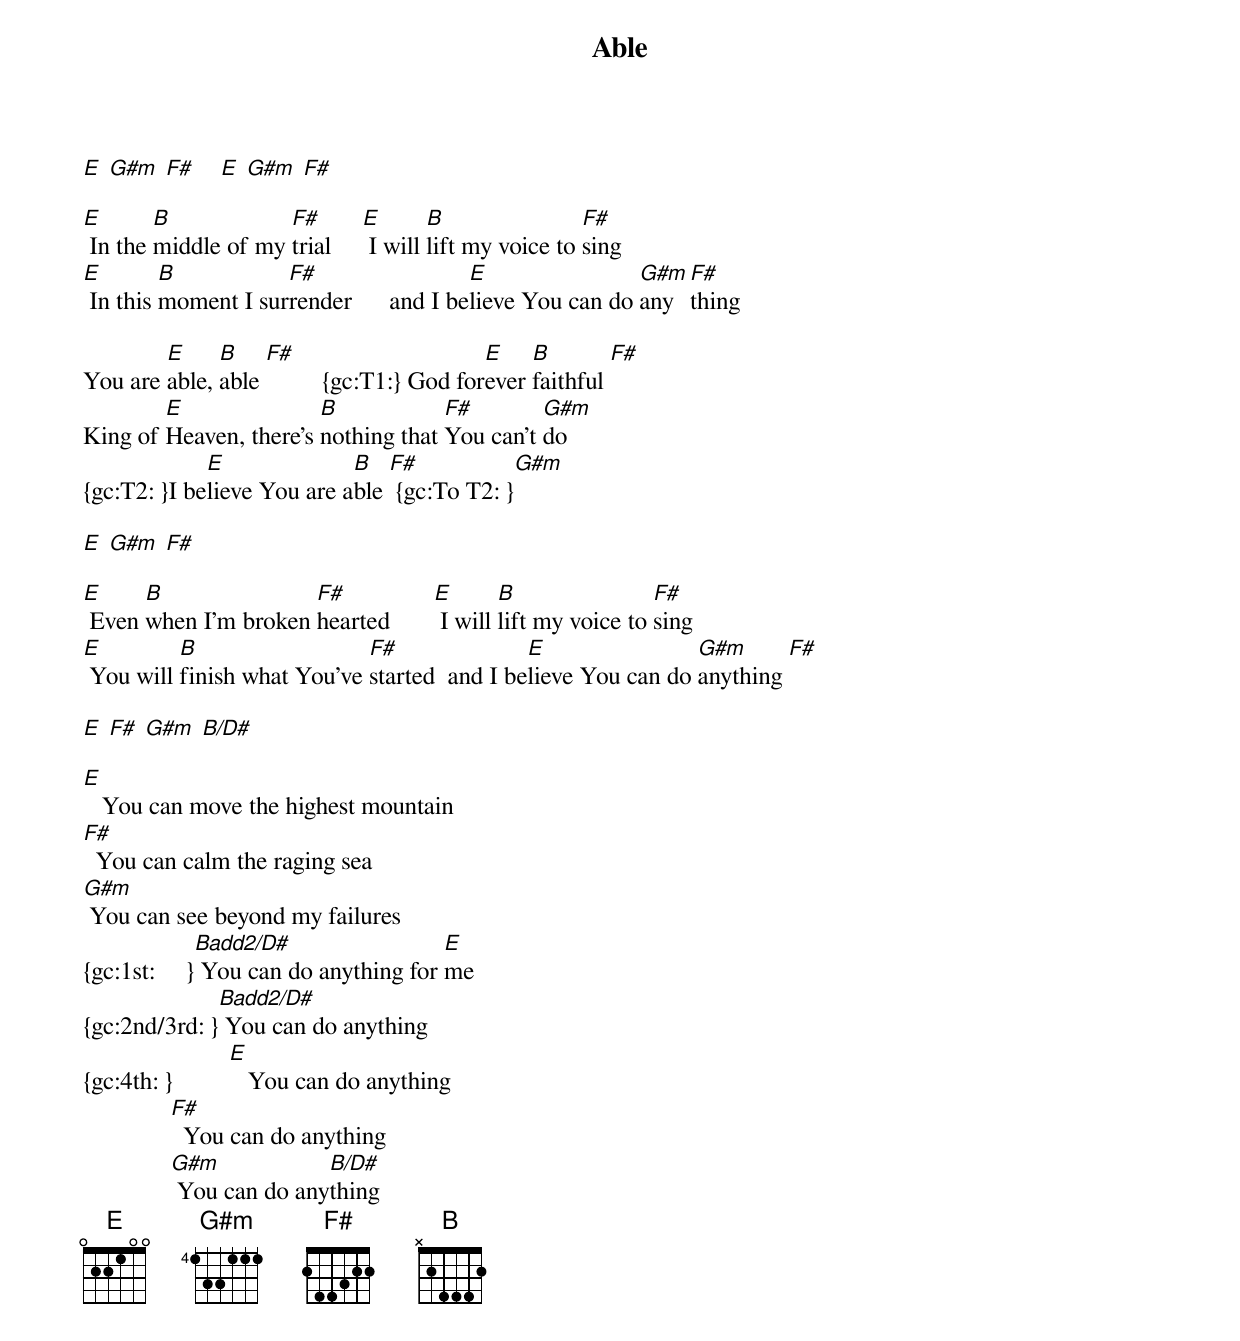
{title: Able}
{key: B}
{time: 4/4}
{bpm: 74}
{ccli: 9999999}
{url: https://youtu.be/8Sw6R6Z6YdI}
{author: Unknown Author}
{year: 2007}
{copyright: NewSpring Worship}

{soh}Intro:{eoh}
[E] [G#m] [F#]    [E] [G#m] [F#]

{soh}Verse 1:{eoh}
[E] In the [B]middle of my [F#]trial     [E] I will [B]lift my voice to [F#]sing
[E] In this [B]moment I sur[F#]render      and I be[E]lieve You can do [G#m]any[F#]thing

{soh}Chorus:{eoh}
You are [E]able, [B]able [F#]         {gc:T1:} God for[E]ever [B]faithful [F#]
King of [E]Heaven, there's [B]nothing that [F#]You can't [G#m]do
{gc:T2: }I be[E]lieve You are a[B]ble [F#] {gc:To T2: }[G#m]

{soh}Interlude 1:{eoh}
[E] [G#m] [F#]

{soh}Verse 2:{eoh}
[E] Even [B]when I'm broken [F#]hearted       [E] I will [B]lift my voice to [F#]sing
[E] You will [B]finish what You've [F#]started  and I be[E]lieve You can do [G#m]anything [F#]

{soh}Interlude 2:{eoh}
[E] [F#] [G#m] [B/D#]

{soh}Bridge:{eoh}
[E]   You can move the highest mountain
[F#]  You can calm the raging sea
[G#m] You can see beyond my failures
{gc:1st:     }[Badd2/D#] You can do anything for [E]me
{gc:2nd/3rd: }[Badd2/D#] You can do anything
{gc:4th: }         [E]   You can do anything
              [F#]  You can do anything
              [G#m] You can do any[B/D#]thing
